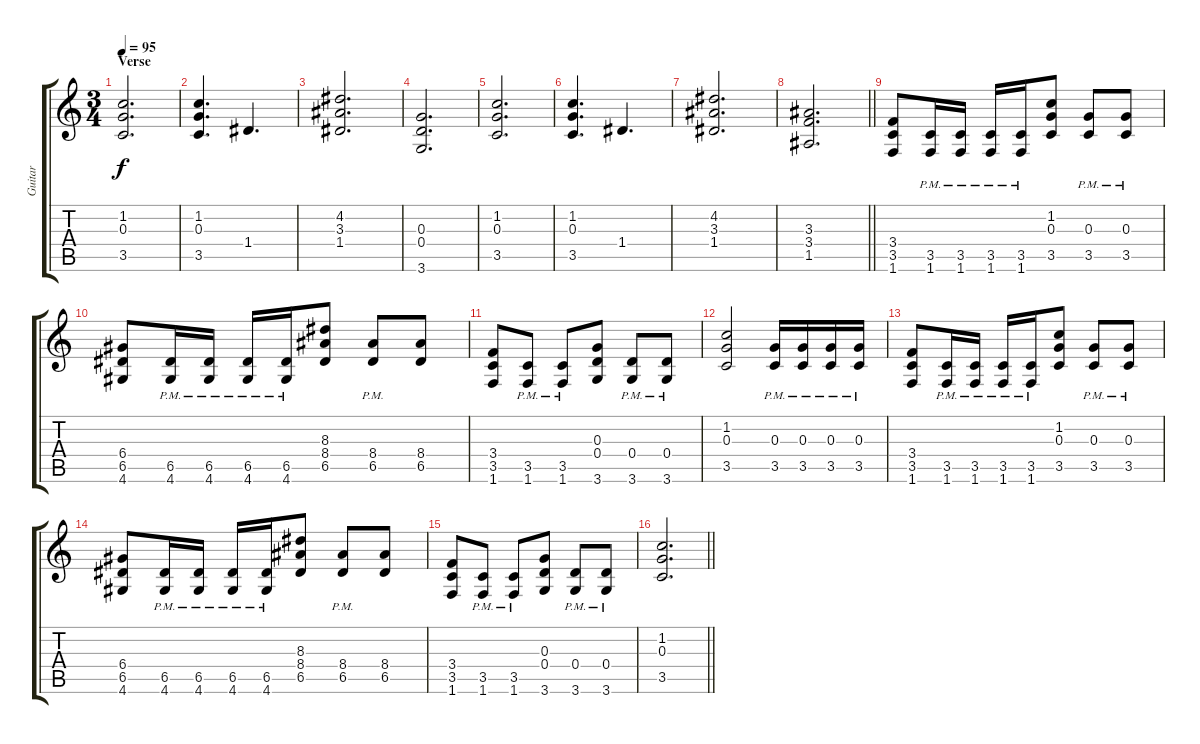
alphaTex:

\track ("Guitar" "Guitar") {instrument distortionguitar}
\staff {score tabs}
\tuning (E4 B3 G3 D3 A2 E2) {hide}
\ts (3 4)
\section ("" "Verse")
\tempo 95
\clef g2
\ks c
(1.2 0.3 3.5).2{d dy f} |
(1.2 0.3 3.5).4{d} 1.4.4{d} |
(4.2 3.3 1.4).2{d} |
(0.3 0.4 3.6).2{d} |
(1.2 0.3 3.5).2{d} |
(1.2 0.3 3.5).4{d} 1.4.4{d} |
(4.2 3.3 1.4).2{d} |
\barLineRight lightlight
(3.3 3.4 1.5).2{d} |
(3.4 3.5 1.6).8 (3.5{pm} 1.6{pm}).16 (3.5{pm} 1.6{pm}).16 (3.5{pm} 1.6{pm}).16 (3.5{pm} 1.6{pm}).16 (1.2 0.3 3.5).8 (0.3{pm} 3.5{pm}).8 (0.3{pm} 3.5{pm}).8 |
(6.4 6.5 4.6).8 (6.5{pm} 4.6{pm}).16 (6.5{pm} 4.6{pm}).16 (6.5{pm} 4.6{pm}).16 (6.5{pm} 4.6{pm}).16 (8.3 8.4 6.5).8 (8.4{pm} 6.5{pm}).8 (8.4 6.5).8 |
(3.4 3.5 1.6).8 (3.5{pm} 1.6{pm}).8 (3.5{pm} 1.6{pm}).8 (0.3 0.4 3.6).8 (0.4{pm} 3.6{pm}).8 (0.4{pm} 3.6{pm}).8 |
(1.2 0.3 3.5).2 (0.3{pm} 3.5{pm}).16 (0.3{pm} 3.5{pm}).16 (0.3{pm} 3.5{pm}).16 (0.3{pm} 3.5{pm}).16 |
(3.4 3.5 1.6).8 (3.5{pm} 1.6{pm}).16 (3.5{pm} 1.6{pm}).16 (3.5{pm} 1.6{pm}).16 (3.5{pm} 1.6{pm}).16 (1.2 0.3 3.5).8 (0.3{pm} 3.5{pm}).8 (0.3{pm} 3.5{pm}).8 |
(6.4 6.5 4.6).8 (6.5{pm} 4.6{pm}).16 (6.5{pm} 4.6{pm}).16 (6.5{pm} 4.6{pm}).16 (6.5{pm} 4.6{pm}).16 (8.3 8.4 6.5).8 (8.4{pm} 6.5{pm}).8 (8.4 6.5).8 |
(3.4 3.5 1.6).8 (3.5{pm} 1.6{pm}).8 (3.5{pm} 1.6{pm}).8 (0.3 0.4 3.6).8 (0.4{pm} 3.6{pm}).8 (0.4{pm} 3.6{pm}).8 |
\barLineRight lightlight
(1.2 0.3 3.5).2{d}
